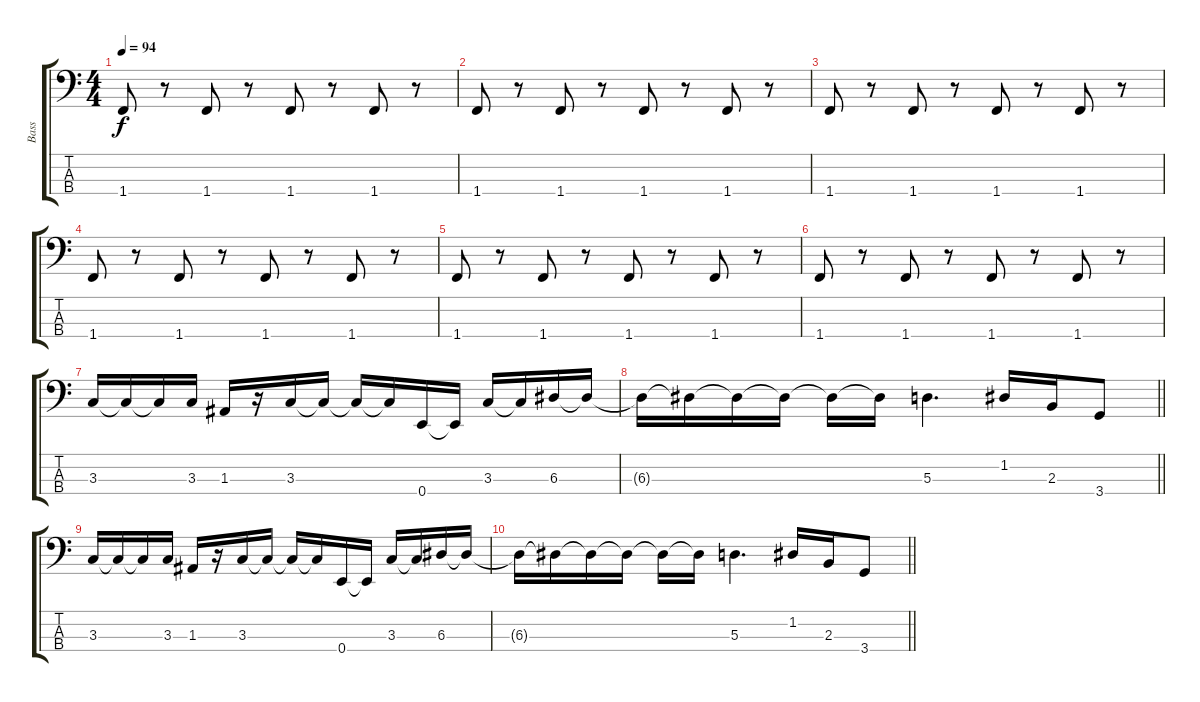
\track ("Bass" "Bass") {instrument electricbasspick}
\staff {score tabs}
\tuning (G2 D2 A1 E1) {hide}
\ts (4 4)
\tempo 94
\clef f4
\ks c
1.4.8{dy f} r.8 1.4.8 r.8 1.4.8 r.8 1.4.8 r.8 |
1.4.8 r.8 1.4.8 r.8 1.4.8 r.8 1.4.8 r.8 |
1.4.8 r.8 1.4.8 r.8 1.4.8 r.8 1.4.8 r.8 |
1.4.8 r.8 1.4.8 r.8 1.4.8 r.8 1.4.8 r.8 |
1.4.8 r.8 1.4.8 r.8 1.4.8 r.8 1.4.8 r.8 |
1.4.8 r.8 1.4.8 r.8 1.4.8 r.8 1.4.8 r.8 |
3.3.16 3.3{t}.16 3.3{t}.16 3.3.16 1.3.16 r.16 3.3.16 3.3{t}.16 3.3{t}.16 3.3{t}.16 0.4.16 0.4{t}.16 3.3.16 3.3{t}.16 6.3.16 6.3{t}.16 |
\barLineRight lightlight
6.3{t}.16 6.3{t}.16 6.3{t}.16 6.3{t}.16 6.3{t}.16 6.3{t}.16 5.3.4{d} 1.2.16 2.3.16 3.4.8 |
3.3.16 3.3{t}.16 3.3{t}.16 3.3.16 1.3.16 r.16 3.3.16 3.3{t}.16 3.3{t}.16 3.3{t}.16 0.4.16 0.4{t}.16 3.3.16 3.3{t}.16 6.3.16 6.3{t}.16 |
\barLineRight lightlight
6.3{t}.16 6.3{t}.16 6.3{t}.16 6.3{t}.16 6.3{t}.16 6.3{t}.16 5.3.4{d} 1.2.16 2.3.16 3.4.8
